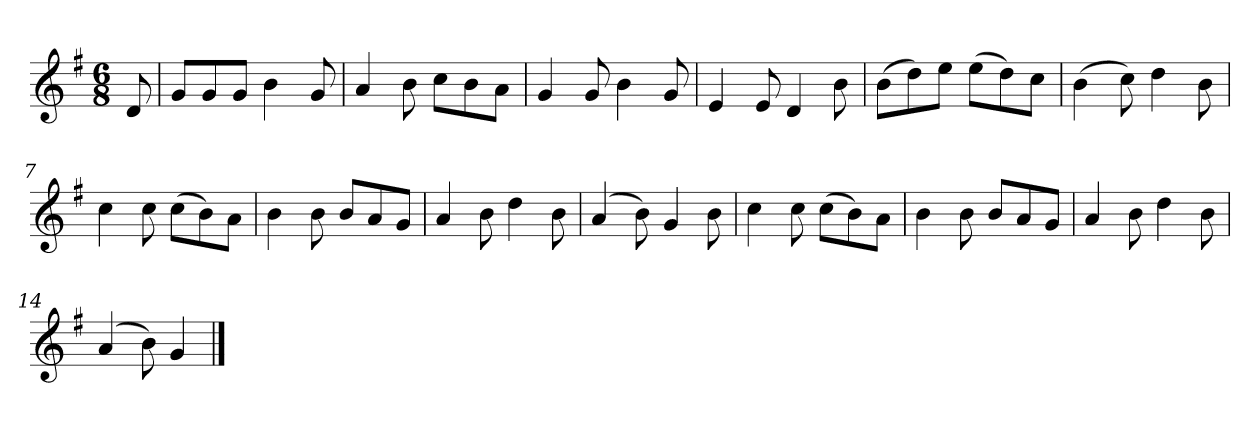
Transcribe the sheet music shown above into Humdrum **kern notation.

**kern
*part1
*staff1
*k[f#]
*M6/8
*MM120
=
8d
=1
8gL
8g
8gJ
4b
8g
=2
4a
8b
8ccL
8b
8aJ
=3
4g
8g
4b
8g
=4
4e
8e
4d
8b
=5
(8bL
8dd)
8eeJ
(8eeL
8dd)
8ccJ
=6
(4b
8cc)
4dd
8b
=7
4cc
8cc
(8ccL
8b)
8aJ
=8
4b
8b
8bL
8a
8gJ
=9
4a
8b
4dd
8b
=10
(4a
8b)
4g
8b
=11
4cc
8cc
(8ccL
8b)
8aJ
=12
4b
8b
8bL
8a
8gJ
=13
4a
8b
4dd
8b
=14
(4a
8b)
4g
==
*-
